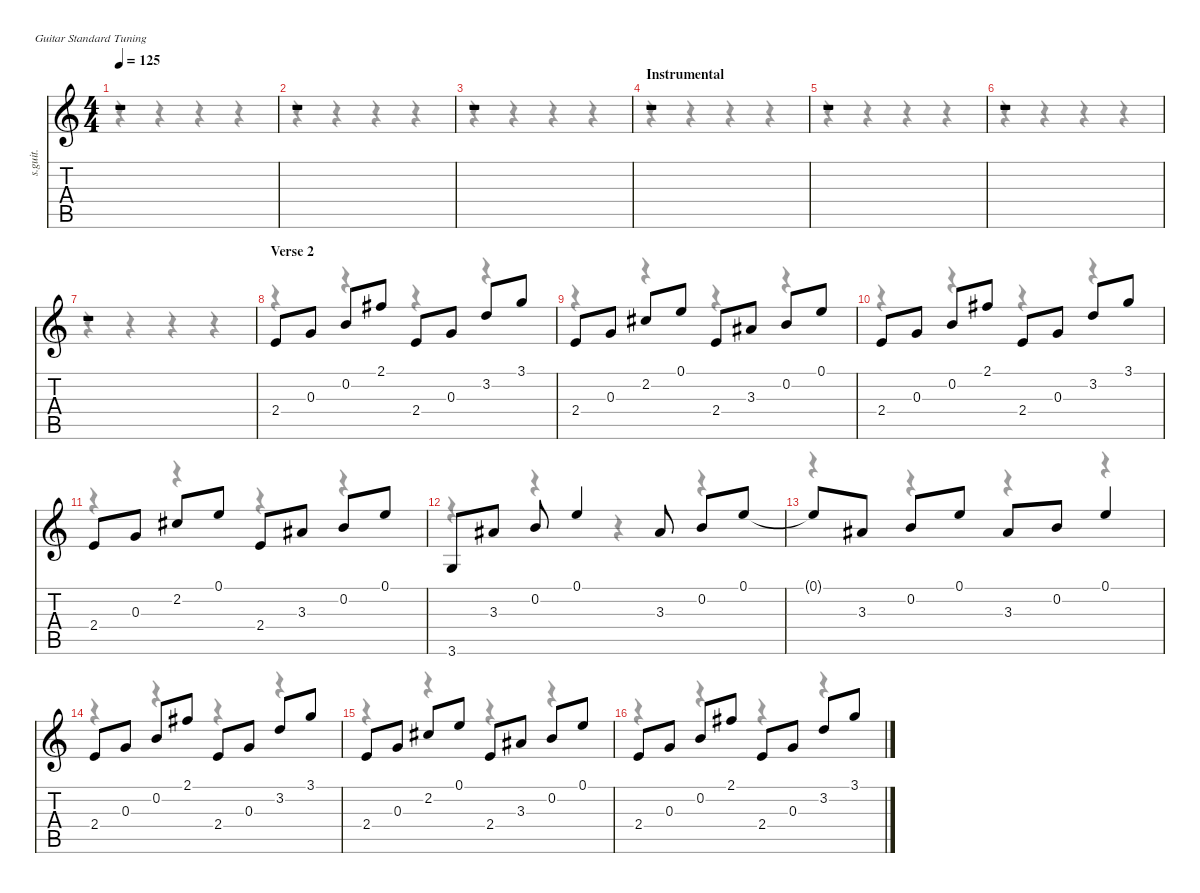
\defaultSystemsLayout 4
\hideDynamics
\bracketExtendMode nobrackets
\otherSystemsTrackNameOrientation horizontal
\track ("Gtr Clean" "s.guit.") {instrument acousticguitarsteel}
\staff {score tabs}
\tuning (E4 B3 G3 D3 A2 E2)
\voice
\ts (4 4)
\tempo 125
\clef g2
\ks c
r.1{dy f beam Up} |
r.1{beam Up} |
r.1{beam Up} |
\section ("" "Instrumental")
r.1{beam Up} |
r.1{beam Up} |
r.1{beam Up} |
r.1{beam Up} |
\section ("" "Verse 2")
2.4.8{beam Up} 0.3.8{beam Up} 0.2.8{beam Up} 2.1{acc #}.8{beam Up} 2.4.8{beam Up} 0.3.8{beam Up} 3.2.8{beam Up} 3.1.8{beam Up} |
2.4.8{beam Up} 0.3.8{beam Up} 2.2{acc #}.8{beam Up} 0.1.8{beam Up} 2.4.8{beam Up} 3.3{acc #}.8{beam Up} 0.2.8{beam Up} 0.1.8{beam Up} |
2.4.8{beam Up} 0.3.8{beam Up} 0.2.8{beam Up} 2.1{acc #}.8{beam Up} 2.4.8{beam Up} 0.3.8{beam Up} 3.2.8{beam Up} 3.1.8{beam Up} |
2.4.8{beam Up} 0.3.8{beam Up} 2.2{acc #}.8{beam Up} 0.1.8{beam Up} 2.4.8{beam Up} 3.3{acc #}.8{beam Up} 0.2.8{beam Up} 0.1.8{beam Up} |
3.6.8{beam Up} 3.3{acc #}.8{beam Up} 0.2.8{beam Up} 0.1.4{beam Up} 3.3{acc #}.8{beam Up} 0.2.8{beam Up} 0.1.8{beam Up} |
0.1{t}.8{beam Up} 3.3{acc #}.8{beam Up} 0.2.8{beam Up} 0.1.8{beam Up} 3.3{acc #}.8{beam Up} 0.2.8{beam Up} 0.1.4{beam Up} |
2.4.8{beam Up} 0.3.8{beam Up} 0.2.8{beam Up} 2.1{acc #}.8{beam Up} 2.4.8{beam Up} 0.3.8{beam Up} 3.2.8{beam Up} 3.1.8{beam Up} |
2.4.8{beam Up} 0.3.8{beam Up} 2.2{acc #}.8{beam Up} 0.1.8{beam Up} 2.4.8{beam Up} 3.3{acc #}.8{beam Up} 0.2.8{beam Up} 0.1.8{beam Up} |
2.4.8{beam Up} 0.3.8{beam Up} 0.2.8{beam Up} 2.1{acc #}.8{beam Up} 2.4.8{beam Up} 0.3.8{beam Up} 3.2.8{beam Up} 3.1.8{beam Up}
\voice
\clef g2
\ottava regular
\simile none
\ks c
r.4{dy mf beam Down} r.4{beam Down} r.4{beam Down} r.4{beam Down} |
r.4{beam Down} r.4{beam Down} r.4{beam Down} r.4{beam Down} |
r.4{beam Down} r.4{beam Down} r.4{beam Down} r.4{beam Down} |
r.4{beam Down} r.4{beam Down} r.4{beam Down} r.4{beam Down} |
r.4{beam Down} r.4{beam Down} r.4{beam Down} r.4{beam Down} |
r.4{beam Down} r.4{beam Down} r.4{beam Down} r.4{beam Down} |
r.4{beam Down} r.4{beam Down} r.4{beam Down} r.4{beam Down} |
r.4{beam Down} r.4{beam Down} r.4{beam Down} r.4{beam Down} |
r.4{beam Down} r.4{beam Down} r.4{beam Down} r.4{beam Down} |
r.4{beam Down} r.4{beam Down} r.4{beam Down} r.4{beam Down} |
r.4{beam Down} r.4{beam Down} r.4{beam Down} r.4{beam Down} |
r.4{beam Down} r.4{beam Down} r.4{beam Down} r.4{beam Down} |
r.4{beam Down} r.4{beam Down} r.4{beam Down} r.4{beam Down} |
r.4{beam Down} r.4{beam Down} r.4{beam Down} r.4{beam Down} |
r.4{beam Down} r.4{beam Down} r.4{beam Down} r.4{beam Down} |
r.4{beam Down} r.4{beam Down} r.4{beam Down} r.4{beam Down}
